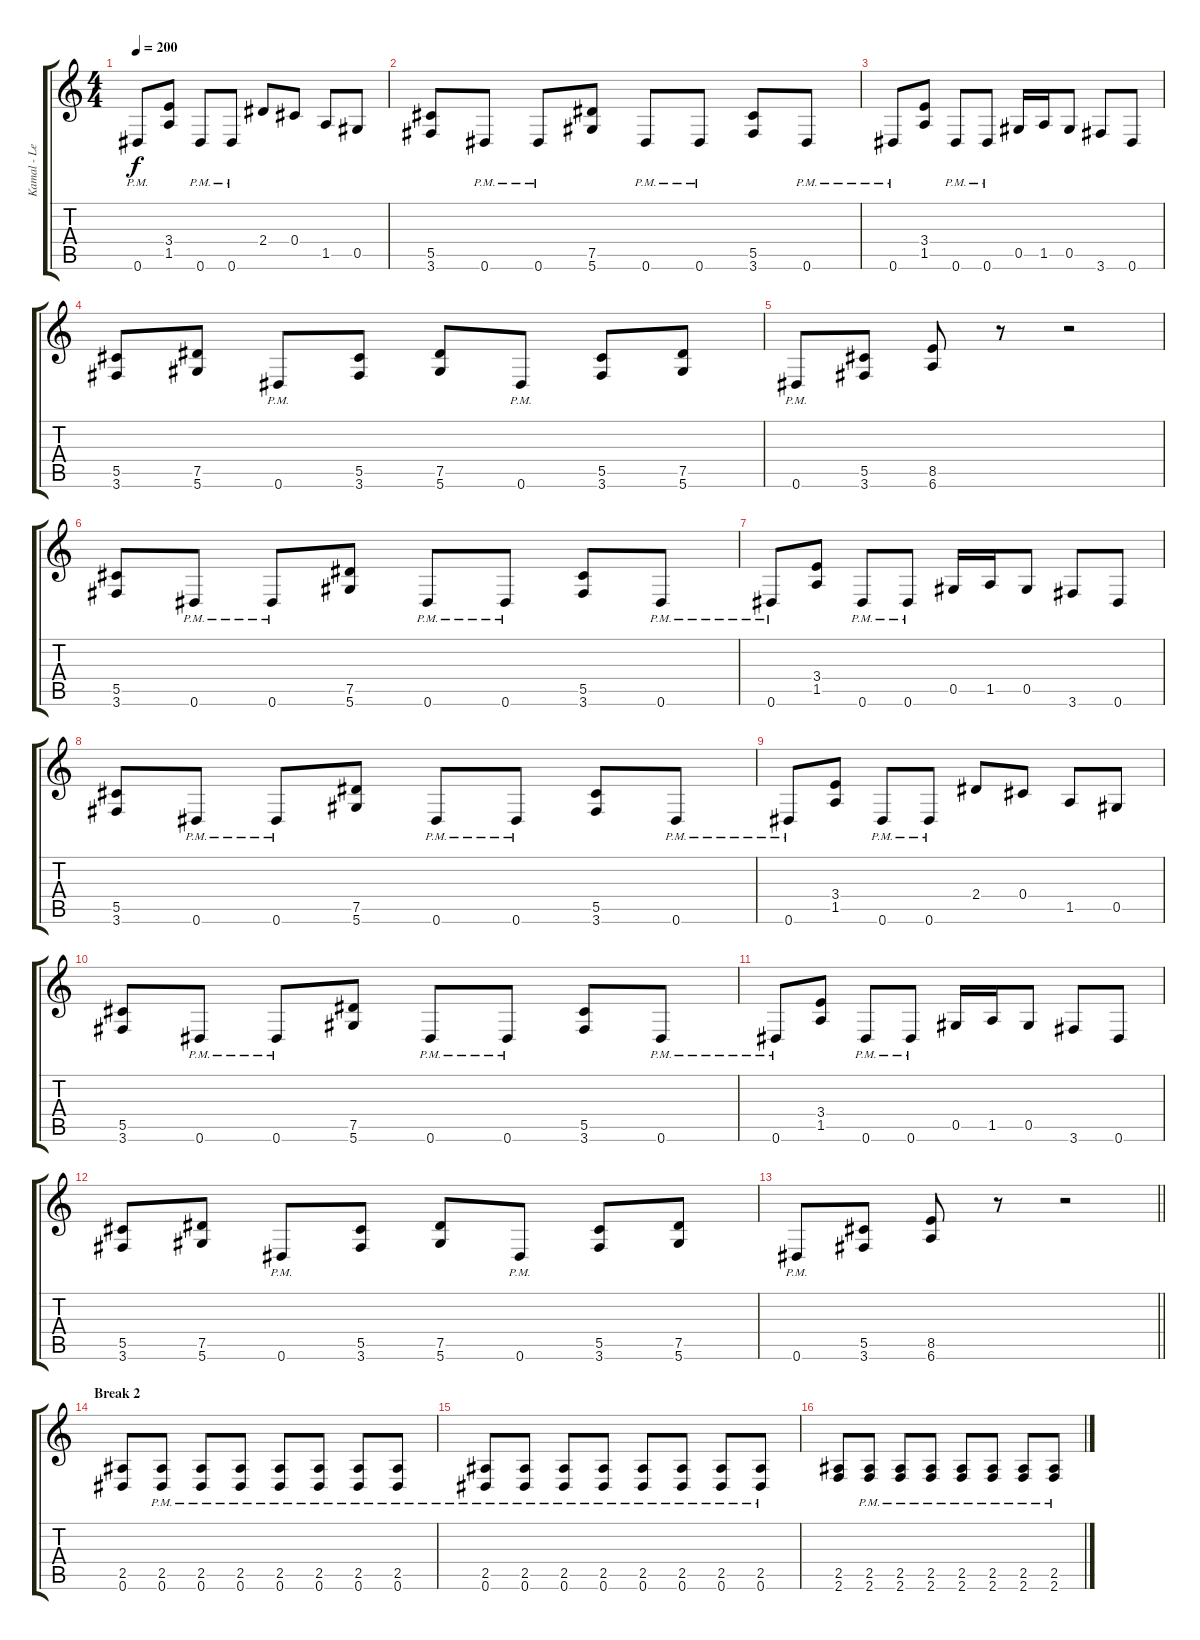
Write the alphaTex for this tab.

\track ("Kamal - Lead" "Kamal - Le") {instrument distortionguitar}
\staff {score tabs}
\tuning (Eb4 Bb3 Gb3 Db3 Ab2 Eb2) {hide}
\ts (4 4)
\tempo 200
\clef g2
\ks c
0.6{pm}.8{dy f} (3.4 1.5).8 0.6{pm}.8 0.6{pm}.8 2.4.8 0.4.8 1.5.8 0.5.8 |
(5.5 3.6).8 0.6{pm}.8 0.6{pm}.8 (7.5 5.6).8 0.6{pm}.8 0.6{pm}.8 (5.5 3.6).8 0.6{pm}.8 |
0.6{pm}.8 (3.4 1.5).8 0.6{pm}.8 0.6{pm}.8 0.5.16 1.5.16 0.5.8 3.6.8 0.6.8 |
(5.5 3.6).8 (7.5 5.6).8 0.6{pm}.8 (5.5 3.6).8 (7.5 5.6).8 0.6{pm}.8 (5.5 3.6).8 (7.5 5.6).8 |
0.6{pm}.8 (5.5 3.6).8 (8.5 6.6).8 r.8 r.2 |
(5.5 3.6).8 0.6{pm}.8 0.6{pm}.8 (7.5 5.6).8 0.6{pm}.8 0.6{pm}.8 (5.5 3.6).8 0.6{pm}.8 |
0.6{pm}.8 (3.4 1.5).8 0.6{pm}.8 0.6{pm}.8 0.5.16 1.5.16 0.5.8 3.6.8 0.6.8 |
(5.5 3.6).8 0.6{pm}.8 0.6{pm}.8 (7.5 5.6).8 0.6{pm}.8 0.6{pm}.8 (5.5 3.6).8 0.6{pm}.8 |
0.6{pm}.8 (3.4 1.5).8 0.6{pm}.8 0.6{pm}.8 2.4.8 0.4.8 1.5.8 0.5.8 |
(5.5 3.6).8 0.6{pm}.8 0.6{pm}.8 (7.5 5.6).8 0.6{pm}.8 0.6{pm}.8 (5.5 3.6).8 0.6{pm}.8 |
0.6{pm}.8 (3.4 1.5).8 0.6{pm}.8 0.6{pm}.8 0.5.16 1.5.16 0.5.8 3.6.8 0.6.8 |
(5.5 3.6).8 (7.5 5.6).8 0.6{pm}.8 (5.5 3.6).8 (7.5 5.6).8 0.6{pm}.8 (5.5 3.6).8 (7.5 5.6).8 |
\barLineRight lightlight
0.6{pm}.8 (5.5 3.6).8 (8.5 6.6).8 r.8 r.2 |
\section ("" "Break 2")
(2.5 0.6).8 (2.5{pm} 0.6{pm}).8 (2.5{pm} 0.6{pm}).8 (2.5{pm} 0.6{pm}).8 (2.5{pm} 0.6{pm}).8 (2.5{pm} 0.6{pm}).8 (2.5{pm} 0.6{pm}).8 (2.5{pm} 0.6{pm}).8 |
(2.5{pm} 0.6{pm}).8 (2.5{pm} 0.6{pm}).8 (2.5{pm} 0.6{pm}).8 (2.5{pm} 0.6{pm}).8 (2.5{pm} 0.6{pm}).8 (2.5{pm} 0.6{pm}).8 (2.5{pm} 0.6{pm}).8 (2.5{pm} 0.6{pm}).8 |
(2.5 2.6).8 (2.5{pm} 2.6{pm}).8 (2.5{pm} 2.6{pm}).8 (2.5{pm} 2.6{pm}).8 (2.5{pm} 2.6{pm}).8 (2.5{pm} 2.6{pm}).8 (2.5{pm} 2.6{pm}).8 (2.5{pm} 2.6{pm}).8
